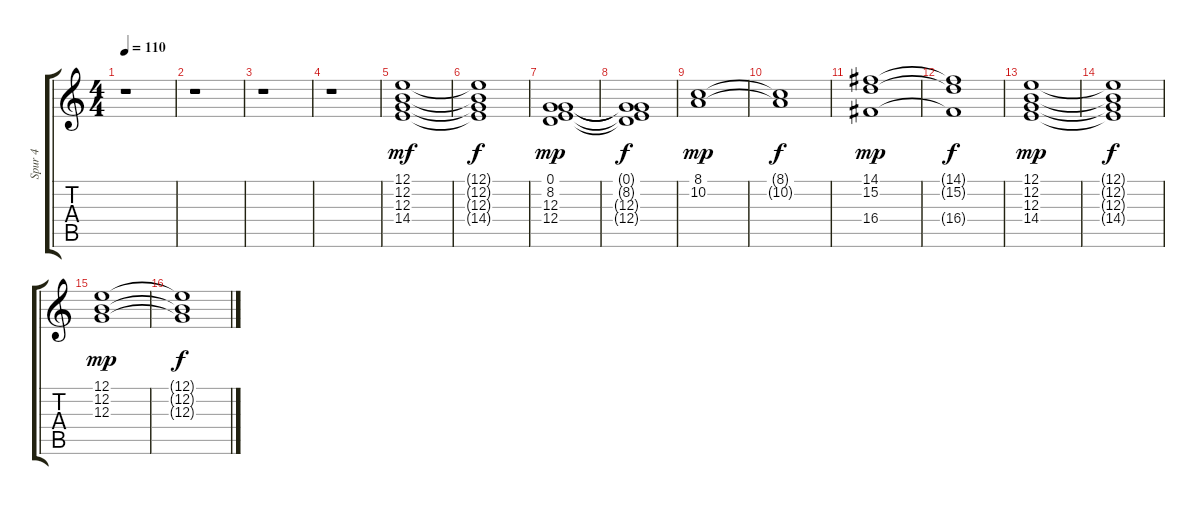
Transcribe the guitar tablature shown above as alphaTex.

\track ("Spur 4" "Spur 4") {instrument synthstrings1}
\staff {score tabs}
\tuning (E4 B3 G3 D3 A2 E2) {hide}
\ts (4 4)
\tempo 110
\clef g2
\ks c
r.1{dy mf instrument synthstrings1} |
r.1 |
r.1 |
r.1 |
(12.1 12.2 12.3 14.4).1 |
(12.1{t} 12.2{t} 12.3{t} 14.4{t}).1{dy f} |
(0.1 8.2 12.3 12.4).1{dy mp} |
(0.1{t} 8.2{t} 12.3{t} 12.4{t}).1{dy f} |
(8.1 10.2).1{dy mp} |
(8.1{t} 10.2{t}).1{dy f} |
(14.1 15.2 16.4).1{dy mp} |
(14.1{t} 15.2{t} 16.4{t}).1{dy f} |
(12.1 12.2 12.3 14.4).1{dy mp} |
(12.1{t} 12.2{t} 12.3{t} 14.4{t}).1{dy f} |
(12.1 12.2 12.3).1{dy mp} |
(12.1{t} 12.2{t} 12.3{t}).1{dy f}
